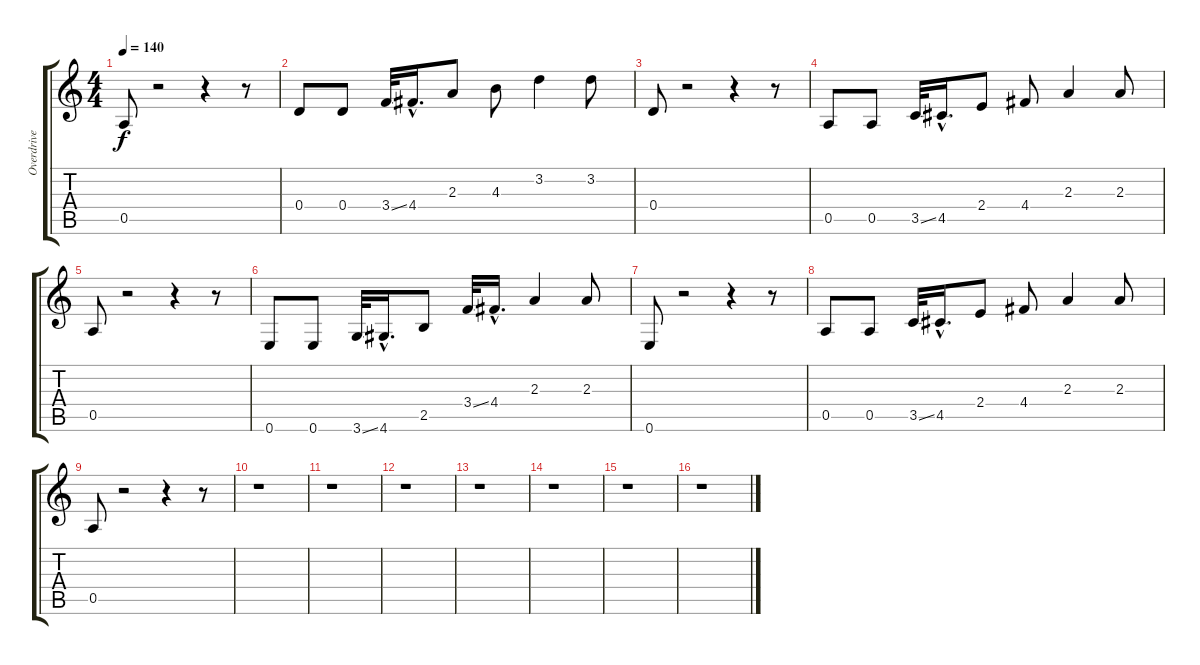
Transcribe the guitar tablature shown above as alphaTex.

\track ("Overdrive Gtr 2" "Overdrive ") {instrument overdrivenguitar}
\staff {score tabs}
\tuning (E4 B3 G3 D3 A2 E2) {hide}
\ts (4 4)
\tempo 140
\clef g2
\ks c
0.5.8{dy f} r.2 r.4 r.8 |
0.4.8 0.4.8 3.4{ss}.32 4.4{hac}.16{d} 2.3.8 4.3.8 3.2.4 3.2.8 |
0.4.8 r.2 r.4 r.8 |
0.5.8 0.5.8 3.5{ss}.32 4.5{hac}.16{d} 2.4.8 4.4.8 2.3.4 2.3.8 |
0.5.8 r.2 r.4 r.8 |
0.6.8 0.6.8 3.6{ss}.32 4.6{hac}.16{d} 2.5.8 3.4{ss}.32 4.4{hac}.16{d} 2.3.4 2.3.8 |
0.6.8 r.2 r.4 r.8 |
0.5.8 0.5.8 3.5{ss}.32 4.5{hac}.16{d} 2.4.8 4.4.8 2.3.4 2.3.8 |
0.5.8 r.2 r.4 r.8 |
r.1 |
r.1 |
r.1 |
r.1 |
r.1 |
r.1 |
r.1
